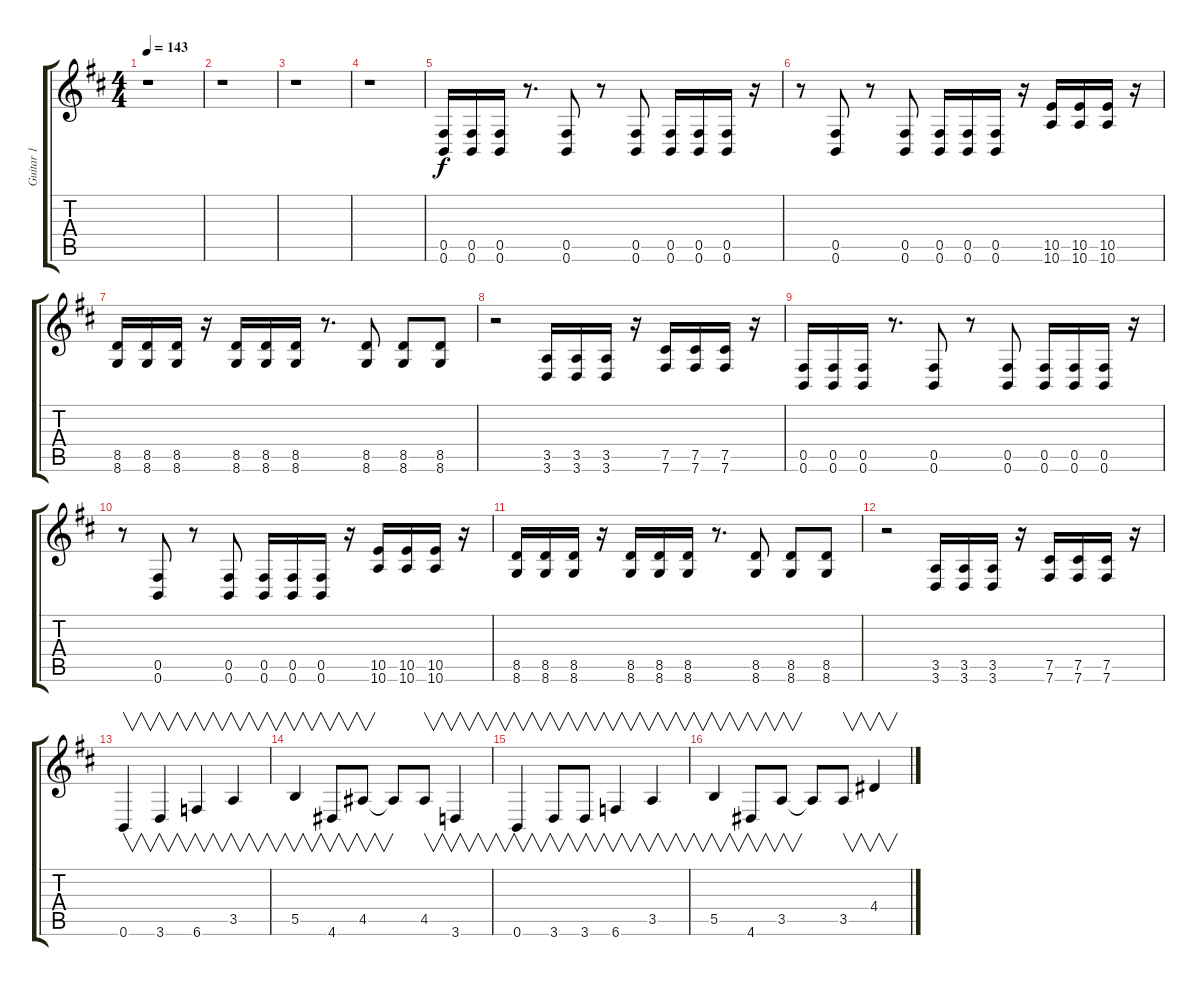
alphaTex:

\track ("Guitar 1" "Guitar 1") {instrument distortionguitar}
\staff {score tabs}
\tuning (Db4 Ab3 E3 B2 Gb2 B1) {hide}
\ts (4 4)
\tempo 143
\clef g2
\ks bminor
r.1{dy f} |
r.1 |
r.1 |
r.1 |
(0.5 0.6).16 (0.5 0.6).16 (0.5 0.6).16 r.8{d} (0.5 0.6).8 r.8 (0.5 0.6).8 (0.5 0.6).16 (0.5 0.6).16 (0.5 0.6).16 r.16 |
r.8 (0.5 0.6).8 r.8 (0.5 0.6).8 (0.5 0.6).16 (0.5 0.6).16 (0.5 0.6).16 r.16 (10.5 10.6).16 (10.5 10.6).16 (10.5 10.6).16 r.16 |
(8.5 8.6).16 (8.5 8.6).16 (8.5 8.6).16 r.16 (8.5 8.6).16 (8.5 8.6).16 (8.5 8.6).16 r.8{d} (8.5 8.6).8 (8.5 8.6).8 (8.5 8.6).8 |
r.2 (3.5 3.6).16 (3.5 3.6).16 (3.5 3.6).16 r.16 (7.5 7.6).16 (7.5 7.6).16 (7.5 7.6).16 r.16 |
(0.5 0.6).16 (0.5 0.6).16 (0.5 0.6).16 r.8{d} (0.5 0.6).8 r.8 (0.5 0.6).8 (0.5 0.6).16 (0.5 0.6).16 (0.5 0.6).16 r.16 |
r.8 (0.5 0.6).8 r.8 (0.5 0.6).8 (0.5 0.6).16 (0.5 0.6).16 (0.5 0.6).16 r.16 (10.5 10.6).16 (10.5 10.6).16 (10.5 10.6).16 r.16 |
(8.5 8.6).16 (8.5 8.6).16 (8.5 8.6).16 r.16 (8.5 8.6).16 (8.5 8.6).16 (8.5 8.6).16 r.8{d} (8.5 8.6).8 (8.5 8.6).8 (8.5 8.6).8 |
r.2 (3.5 3.6).16 (3.5 3.6).16 (3.5 3.6).16 r.16 (7.5 7.6).16 (7.5 7.6).16 (7.5 7.6).16 r.16 |
0.6.4{v instrument electricguitarjazz} 3.6.4{v} 6.6.4{v} 3.5.4{v} |
5.5.4{v} 4.6.8{v} 4.5.8{v} 4.5{t}.8 4.5.8{v} 3.6.4{v} |
0.6.4{v} 3.6.8{v} 3.6.8{v} 6.6.4{v} 3.5.4{v} |
5.5.4{v} 4.6.8{v} 3.5.8{v} 3.5{t}.8 3.5.8{v} 4.4.4{v}
